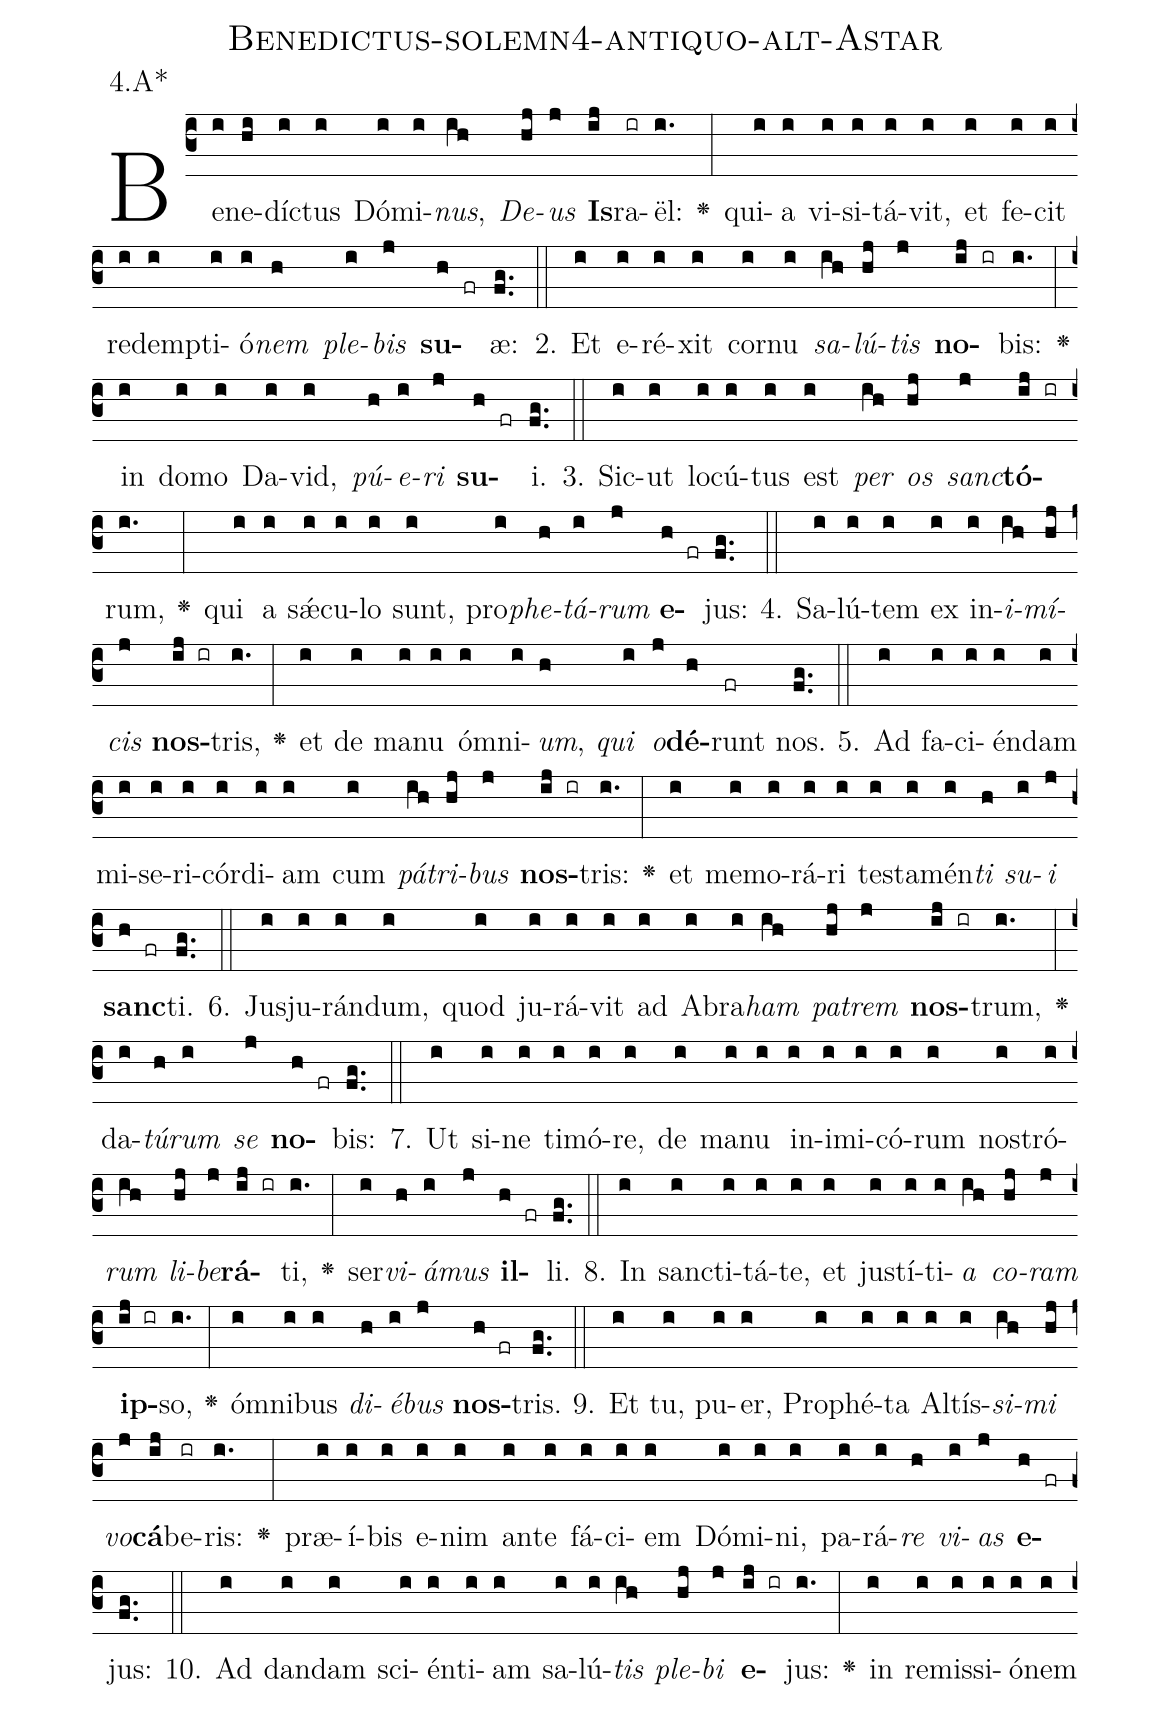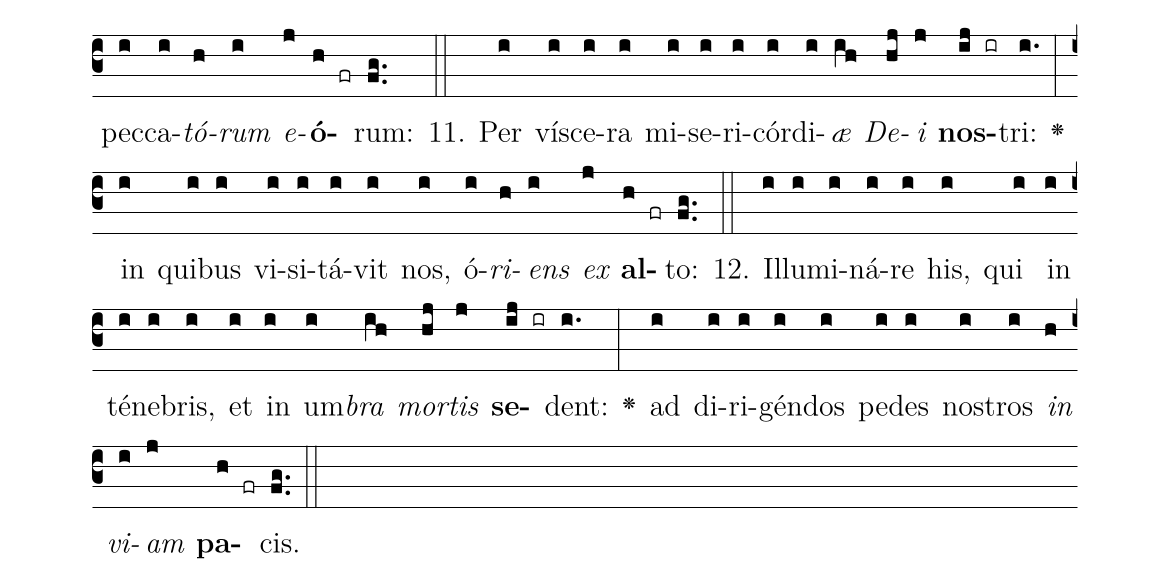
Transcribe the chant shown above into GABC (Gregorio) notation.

name: Benedictus-solemn4-antiquo-alt-Astar;
annotation: 4.A*;
%%
(c3)Be(i)ne(hi)díc(i)tus(i) Dó(i)mi(i)<i>nus</i>,(ih) <i>De</i>(hj)<i>us</i>(j) <b>Is</b>(ij)ra(ir)ël:(i.) <v>\greheightstar</v>(:) qui(i)a(i) vi(i)si(i)tá(i)vit,(i) et(i) fe(i)cit(i) red(i)emp(i)ti(i)ó(i)<i>nem</i>(h) <i>ple</i>(i)<i>bis</i>(j) <b>su</b>(h fr)æ:(fg..) (::)
2. Et(i) e(i)ré(i)xit(i) cor(i)nu(i) <i>sa</i>(ih)<i>lú</i>(hj)<i>tis</i>(j) <b>no</b>(ij ir)bis:(i.) <v>\greheightstar</v>(:) in(i) do(i)mo(i) Da(i)vid,(i) <i>pú</i>(h)<i>e</i>(i)<i>ri</i>(j) <b>su</b>(h fr)i.(fg..) (::)
3. Sic(i)ut(i) lo(i)cú(i)tus(i) est(i) <i>per</i>(ih) <i>os</i>(hj) <i>sanc</i>(j)<b>tó</b>(ij ir)rum,(i.) <v>\greheightstar</v>(:) qui(i) a(i) sǽ(i)cu(i)lo(i) sunt,(i) pro(i)<i>phe</i>(h)<i>tá</i>(i)<i>rum</i>(j) <b>e</b>(h fr)jus:(fg..) (::)
4. Sa(i)lú(i)tem(i) ex(i) in(i)<i>i</i>(ih)<i>mí</i>(hj)<i>cis</i>(j) <b>nos</b>(ij ir)tris,(i.) <v>\greheightstar</v>(:) et(i) de(i) ma(i)nu(i) óm(i)ni(i)<i>um</i>,(h) <i>qui</i>(i) <i>o</i>(j)<b>dé</b>(h)runt(fr) nos.(fg..) (::)
5. Ad(i) fa(i)ci(i)én(i)dam(i) mi(i)se(i)ri(i)cór(i)di(i)am(i) cum(i) <i>pá</i>(ih)<i>tri</i>(hj)<i>bus</i>(j) <b>nos</b>(ij ir)tris:(i.) <v>\greheightstar</v>(:) et(i) me(i)mo(i)rá(i)ri(i) tes(i)ta(i)mén(i)<i>ti</i>(h) <i>su</i>(i)<i>i</i>(j) <b>sanc</b>(h fr)ti.(fg..) (::)
6. Ju(i)sju(i)rán(i)dum,(i) quod(i) ju(i)rá(i)vit(i) ad(i) A(i)bra(i)<i>ham</i>(ih) <i>pa</i>(hj)<i>trem</i>(j) <b>nos</b>(ij ir)trum,(i.) <v>\greheightstar</v>(:) da(i)<i>tú</i>(h)<i>rum</i>(i) <i>se</i>(j) <b>no</b>(h fr)bis:(fg..) (::)
7. Ut(i) si(i)ne(i) ti(i)mó(i)re,(i) de(i) ma(i)nu(i) in(i)i(i)mi(i)có(i)rum(i) nos(i)tró(i)<i>rum</i>(ih) <i>li</i>(hj)<i>be</i>(j)<b>rá</b>(ij ir)ti,(i.) <v>\greheightstar</v>(:) ser(i)<i>vi</i>(h)<i>á</i>(i)<i>mus</i>(j) <b>il</b>(h fr)li.(fg..) (::)
8. In(i) sanc(i)ti(i)tá(i)te,(i) et(i) jus(i)tí(i)ti(i)<i>a</i>(ih) <i>co</i>(hj)<i>ram</i>(j) <b>ip</b>(ij ir)so,(i.) <v>\greheightstar</v>(:) óm(i)ni(i)bus(i) <i>di</i>(h)<i>é</i>(i)<i>bus</i>(j) <b>nos</b>(h fr)tris.(fg..) (::)
9. Et(i) tu,(i) pu(i)er,(i) Pro(i)phé(i)ta(i) Al(i)tís(i)<i>si</i>(ih)<i>mi</i>(hj) <i>vo</i>(j)<b>cá</b>(ij)be(ir)ris:(i.) <v>\greheightstar</v>(:) præ(i)í(i)bis(i) e(i)nim(i) an(i)te(i) fá(i)ci(i)em(i) Dó(i)mi(i)ni,(i) pa(i)rá(i)<i>re</i>(h) <i>vi</i>(i)<i>as</i>(j) <b>e</b>(h fr)jus:(fg..) (::)
10. Ad(i) dan(i)dam(i) sci(i)én(i)ti(i)am(i) sa(i)lú(i)<i>tis</i>(ih) <i>ple</i>(hj)<i>bi</i>(j) <b>e</b>(ij ir)jus:(i.) <v>\greheightstar</v>(:) in(i) re(i)mis(i)si(i)ó(i)nem(i) pec(i)ca(i)<i>tó</i>(h)<i>rum</i>(i) <i>e</i>(j)<b>ó</b>(h fr)rum:(fg..) (::)
11. Per(i) ví(i)sce(i)ra(i) mi(i)se(i)ri(i)cór(i)di(i)<i>æ</i>(ih) <i>De</i>(hj)<i>i</i>(j) <b>nos</b>(ij ir)tri:(i.) <v>\greheightstar</v>(:) in(i) qui(i)bus(i) vi(i)si(i)tá(i)vit(i) nos,(i) ó(i)<i>ri</i>(h)<i>ens</i>(i) <i>ex</i>(j) <b>al</b>(h fr)to:(fg..) (::)
12. Il(i)lu(i)mi(i)ná(i)re(i) his,(i) qui(i) in(i) té(i)ne(i)bris,(i) et(i) in(i) um(i)<i>bra</i>(ih) <i>mor</i>(hj)<i>tis</i>(j) <b>se</b>(ij ir)dent:(i.) <v>\greheightstar</v>(:) ad(i) di(i)ri(i)gén(i)dos(i) pe(i)des(i) nos(i)tros(i) <i>in</i>(h) <i>vi</i>(i)<i>am</i>(j) <b>pa</b>(h fr)cis.(fg..) (::)
